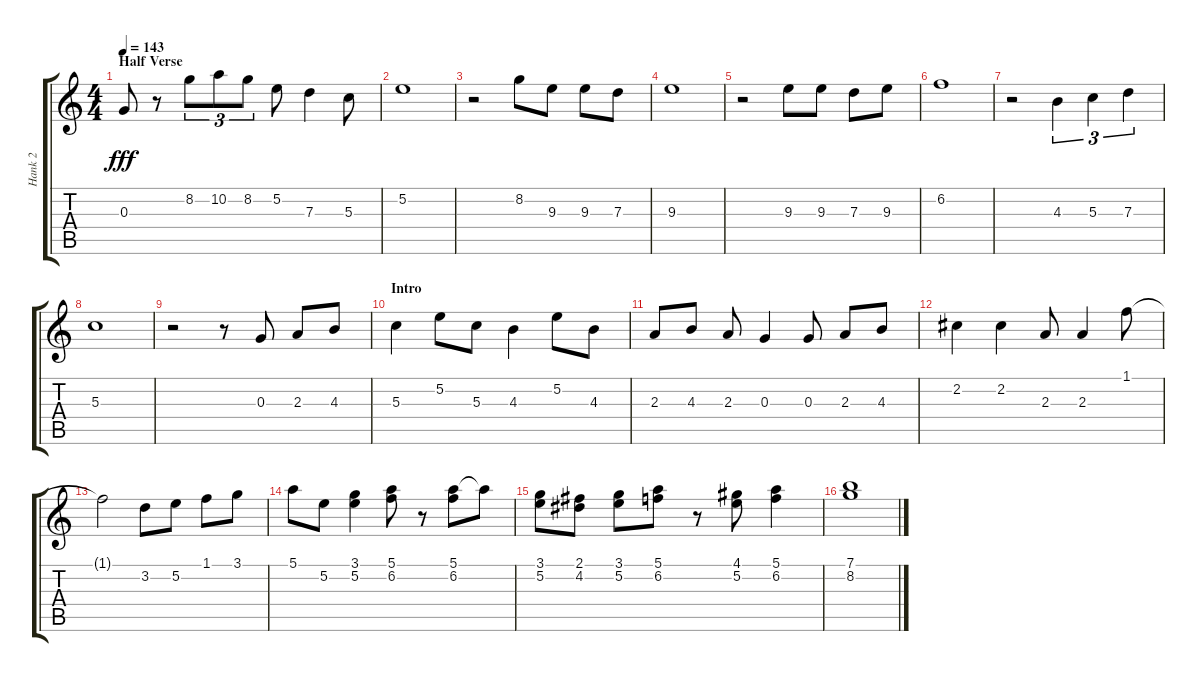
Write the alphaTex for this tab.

\track ("Hank 2" "Hank 2") {instrument electricguitarjazz}
\staff {score tabs}
\tuning (E4 B3 G3 D3 A2 E2) {hide}
\ts (4 4)
\section ("" "Half Verse")
\tempo 143
\clef g2
\ks c
0.3.8{dy fff} r.8 8.2.8{tu (3 2)} 10.2.8{tu (3 2)} 8.2.8{tu (3 2)} 5.2.8 7.3.4 5.3.8 |
5.2.1 |
r.2 8.2.8 9.3.8 9.3.8 7.3.8 |
9.3.1 |
r.2 9.3.8 9.3.8 7.3.8 9.3.8 |
6.2.1 |
r.2 4.3.4{tu (3 2)} 5.3.4{tu (3 2)} 7.3.4{tu (3 2)} |
5.3.1 |
r.2 r.8 0.3.8{instrument electricguitarmuted} 2.3.8 4.3.8 |
\section ("" "Intro")
5.3.4 5.2.8 5.3.8 4.3.4 5.2.8 4.3.8 |
2.3.8 4.3.8 2.3.8 0.3.4 0.3.8 2.3.8 4.3.8 |
2.2.4 2.2.4 2.3.8 2.3.4 1.1.8 |
1.1{t}.2 3.2.8 5.2.8 1.1.8 3.1.8 |
5.1.8 5.2.8 (3.1 5.2).4 (5.1 6.2).8 r.8 (5.1 6.2).8 5.1{t}.8 |
(3.1 5.2).8 (2.1 4.2).8 (3.1 5.2).8 (5.1 6.2).8 r.8 (4.1 5.2).8 (5.1 6.2).4 |
(7.1 8.2).1
